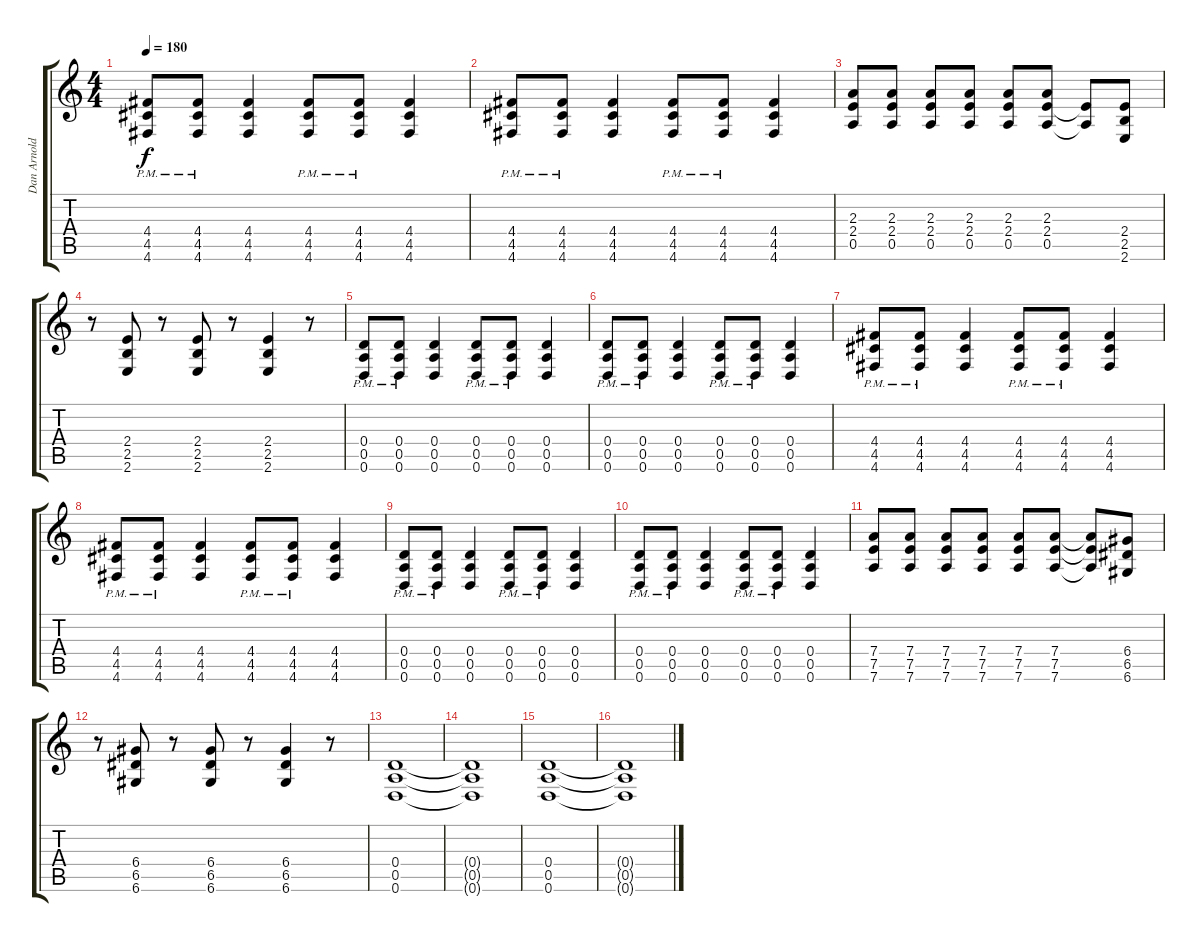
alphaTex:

\track ("Dan Arnold (Rythym)" "Dan Arnold") {instrument overdrivenguitar}
\staff {score tabs}
\tuning (E4 B3 G3 D3 A2 D2) {hide}
\ts (4 4)
\tempo 180
\clef g2
\ks c
(4.4{pm} 4.5{pm} 4.6{pm}).8{dy f} (4.4{pm} 4.5{pm} 4.6{pm}).8 (4.4 4.5 4.6).4 (4.4{pm} 4.5{pm} 4.6{pm}).8 (4.4{pm} 4.5{pm} 4.6{pm}).8 (4.4 4.5 4.6).4 |
(4.4{pm} 4.5{pm} 4.6{pm}).8 (4.4{pm} 4.5{pm} 4.6{pm}).8 (4.4 4.5 4.6).4 (4.4{pm} 4.5{pm} 4.6{pm}).8 (4.4{pm} 4.5{pm} 4.6{pm}).8 (4.4 4.5 4.6).4 |
(2.3 2.4 0.5).8 (2.3 2.4 0.5).8 (2.3 2.4 0.5).8 (2.3 2.4 0.5).8 (2.3 2.4 0.5).8 (2.3 2.4 0.5).8 (2.4{t} 0.5{t}).8 (2.4 2.5 2.6).8 |
r.8 (2.4 2.5 2.6).8 r.8 (2.4 2.5 2.6).8 r.8 (2.4 2.5 2.6).4 r.8 |
(0.4{pm} 0.5{pm} 0.6{pm}).8 (0.4{pm} 0.5{pm} 0.6{pm}).8 (0.4 0.5 0.6).4 (0.4{pm} 0.5{pm} 0.6{pm}).8 (0.4{pm} 0.5{pm} 0.6{pm}).8 (0.4 0.5 0.6).4 |
(0.4{pm} 0.5{pm} 0.6{pm}).8 (0.4{pm} 0.5{pm} 0.6{pm}).8 (0.4 0.5 0.6).4 (0.4{pm} 0.5{pm} 0.6{pm}).8 (0.4{pm} 0.5{pm} 0.6{pm}).8 (0.4 0.5 0.6).4 |
(4.4{pm} 4.5{pm} 4.6{pm}).8 (4.4{pm} 4.5{pm} 4.6{pm}).8 (4.4 4.5 4.6).4 (4.4{pm} 4.5{pm} 4.6{pm}).8 (4.4{pm} 4.5{pm} 4.6{pm}).8 (4.4 4.5 4.6).4 |
(4.4{pm} 4.5{pm} 4.6{pm}).8 (4.4{pm} 4.5{pm} 4.6{pm}).8 (4.4 4.5 4.6).4 (4.4{pm} 4.5{pm} 4.6{pm}).8 (4.4{pm} 4.5{pm} 4.6{pm}).8 (4.4 4.5 4.6).4 |
(0.4{pm} 0.5{pm} 0.6{pm}).8 (0.4{pm} 0.5{pm} 0.6{pm}).8 (0.4 0.5 0.6).4 (0.4{pm} 0.5{pm} 0.6{pm}).8 (0.4{pm} 0.5{pm} 0.6{pm}).8 (0.4 0.5 0.6).4 |
(0.4{pm} 0.5{pm} 0.6{pm}).8 (0.4{pm} 0.5{pm} 0.6{pm}).8 (0.4 0.5 0.6).4 (0.4{pm} 0.5{pm} 0.6{pm}).8 (0.4{pm} 0.5{pm} 0.6{pm}).8 (0.4 0.5 0.6).4 |
(7.4 7.5 7.6).8 (7.4 7.5 7.6).8 (7.4 7.5 7.6).8 (7.4 7.5 7.6).8 (7.4 7.5 7.6).8 (7.4 7.5 7.6).8 (7.4{t} 7.5{t} 7.6{t}).8 (6.4 6.5 6.6).8 |
r.8 (6.4 6.5 6.6).8 r.8 (6.4 6.5 6.6).8 r.8 (6.4 6.5 6.6).4 r.8 |
(0.4 0.5 0.6).1 |
(0.4{t} 0.5{t} 0.6{t}).1 |
(0.4 0.5 0.6).1 |
(0.4{t} 0.5{t} 0.6{t}).1
